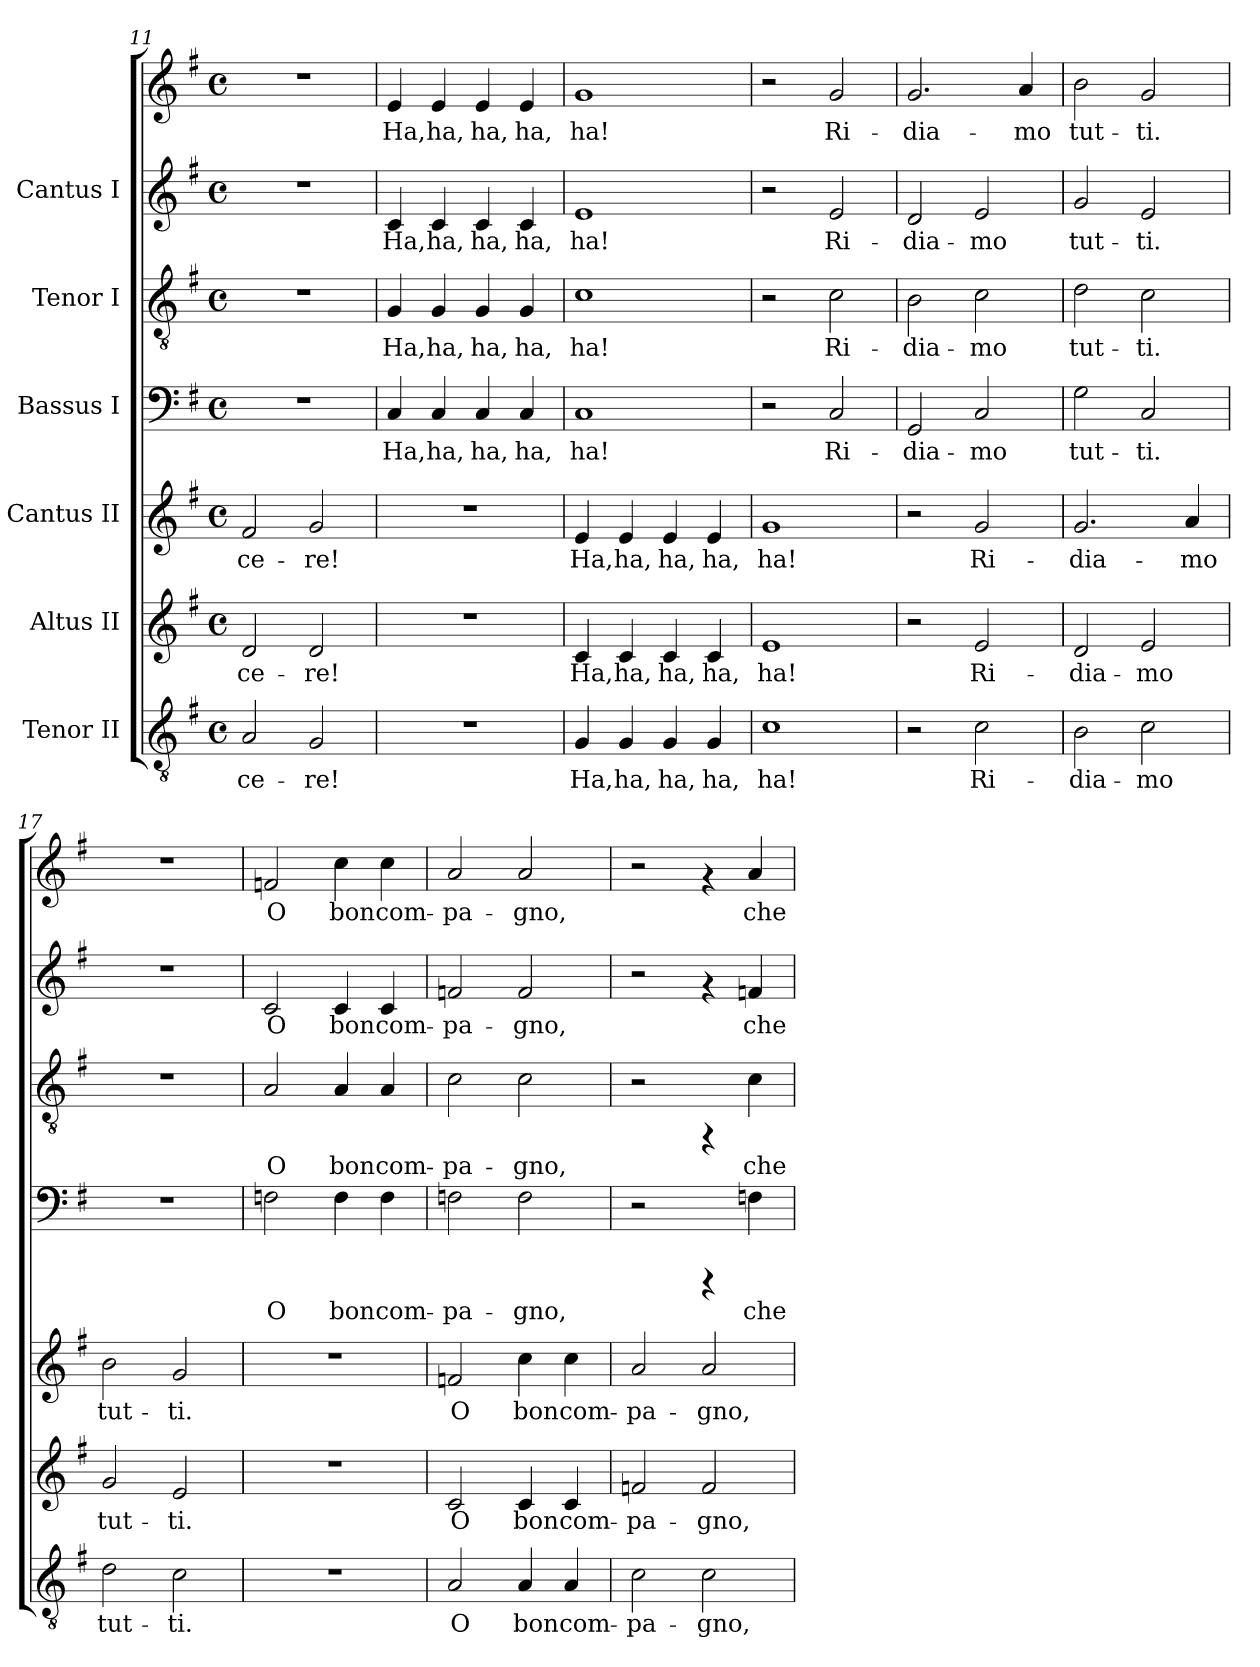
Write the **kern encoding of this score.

**kern	**text	**kern	**text	**kern	**text	**kern	**text	**kern	**text	**kern	**text	**kern	**text
*part6	*part6	*part5	*part5	*part4	*part4	*part3	*part3	*part2	*part2	*part1	*part1	*part1	*part1
*staff7	*staff7	*staff6	*staff6	*staff5	*staff5	*staff4	*staff4	*staff3	*staff3	*staff2	*staff2	*staff1	*staff1
*I"Tenor II	*	*I"Altus II	*	*I"Cantus II	*	*I"Bassus I	*	*I"Tenor I	*	*I"Cantus I	*	*	*
*clefGv2	*	*clefG2	*	*clefG2	*	*clefF4	*	*clefGv2	*	*clefG2	*	*clefG2	*
*k[f#]	*	*k[f#]	*	*k[f#]	*	*k[f#]	*	*k[f#]	*	*k[f#]	*	*k[f#]	*
*G:	*	*G:	*	*G:	*	*G:	*	*G:	*	*G:	*	*G:	*
*M4/4	*	*M4/4	*	*M4/4	*	*M4/4	*	*M4/4	*	*M4/4	*	*M4/4	*
*met(c)	*	*met(c)	*	*met(c)	*	*met(c)	*	*met(c)	*	*met(c)	*	*met(c)	*
=11	=11	=11	=11	=11	=11	=11	=11	=11	=11	=11	=11	=11	=11
!	!LO:LY:b:cj	!	!LO:LY:b:cj	!	!LO:LY:b:cj	!	!	!	!	!	!	!	!
2A/	-ce-	2d/	-ce-	2f#/	-ce-	1r	.	1r	.	1r	.	1r	.
!	!LO:LY:b:cj	!	!LO:LY:b:cj	!	!LO:LY:b:cj	!	!	!	!	!	!	!	!
2G/	-re!	2d/	-re!	2g/	-re!	.	.	.	.	.	.	.	.
=12	=12	=12	=12	=12	=12	=12	=12	=12	=12	=12	=12	=12	=12
!	!	!	!	!	!	!	!LO:LY:b:cj	!	!LO:LY:b:cj	!	!LO:LY:b:cj	!	!LO:LY:b:cj
1r	.	1r	.	1r	.	4C/	Ha,	4G/	Ha,	4c/	Ha,	4e/	Ha,
!	!	!	!	!	!	!	!LO:LY:b:cj	!	!LO:LY:b:cj	!	!LO:LY:b:cj	!	!LO:LY:b:cj
.	.	.	.	.	.	4C/	ha,	4G/	ha,	4c/	ha,	4e/	ha,
!	!	!	!	!	!	!	!LO:LY:b:cj	!	!LO:LY:b:cj	!	!LO:LY:b:cj	!	!LO:LY:b:cj
.	.	.	.	.	.	4C/	ha,	4G/	ha,	4c/	ha,	4e/	ha,
!	!	!	!	!	!	!	!LO:LY:b:cj	!	!LO:LY:b:cj	!	!LO:LY:b:cj	!	!LO:LY:b:cj
.	.	.	.	.	.	4C/	ha,	4G/	ha,	4c/	ha,	4e/	ha,
=13	=13	=13	=13	=13	=13	=13	=13	=13	=13	=13	=13	=13	=13
!	!LO:LY:b:cj	!	!LO:LY:b:cj	!	!LO:LY:b:cj	!	!LO:LY:b:cj	!	!LO:LY:b:cj	!	!LO:LY:b:cj	!	!LO:LY:b:cj
4G/	Ha,	4c/	Ha,	4e/	Ha,	1C	ha!	1c	ha!	1e	ha!	1g	ha!
!	!LO:LY:b:cj	!	!LO:LY:b:cj	!	!LO:LY:b:cj	!	!	!	!	!	!	!	!
4G/	ha,	4c/	ha,	4e/	ha,	.	.	.	.	.	.	.	.
!	!LO:LY:b:cj	!	!LO:LY:b:cj	!	!LO:LY:b:cj	!	!	!	!	!	!	!	!
4G/	ha,	4c/	ha,	4e/	ha,	.	.	.	.	.	.	.	.
!	!LO:LY:b:cj	!	!LO:LY:b:cj	!	!LO:LY:b:cj	!	!	!	!	!	!	!	!
4G/	ha,	4c/	ha,	4e/	ha,	.	.	.	.	.	.	.	.
!!LO:PB:g=z
=14	=14	=14	=14	=14	=14	=14	=14	=14	=14	=14	=14	=14	=14
!	!LO:LY:b:cj	!	!LO:LY:b:cj	!	!LO:LY:b:cj	!	!	!	!	!	!	!	!
1c	ha!	1e	ha!	1g	ha!	2r	.	2r	.	2r	.	2r	.
!	!	!	!	!	!	!	!LO:LY:b:cj	!	!LO:LY:b:cj	!	!LO:LY:b:cj	!	!LO:LY:b:cj
.	.	.	.	.	.	2C/	Ri-	2c\	Ri-	2e/	-Ri-	2g/	Ri-
=15	=15	=15	=15	=15	=15	=15	=15	=15	=15	=15	=15	=15	=15
!	!	!	!	!	!	!	!LO:LY:b:cj	!	!LO:LY:b:cj	!	!LO:LY:b:cj	!	!LO:LY:b:cj
2r	.	2r	.	2r	.	2GG/	-dia-	2B\	-dia-	2d/	dia-	2.g/	-dia-
!	!LO:LY:b:cj	!	!LO:LY:b:cj	!	!LO:LY:b:cj	!	!LO:LY:b:cj	!	!LO:LY:b:cj	!	!LO:LY:b:cj	!	!
2c\	Ri-	2e/	Ri-	2g/	Ri-	2C/	-mo	2c\	-mo	2e/	-mo	.	.
!	!	!	!	!	!	!	!	!	!	!	!	!	!LO:LY:b:cj
.	.	.	.	.	.	.	.	.	.	.	.	4a/	-mo
=16	=16	=16	=16	=16	=16	=16	=16	=16	=16	=16	=16	=16	=16
!	!LO:LY:b:cj	!	!LO:LY:b:cj	!	!LO:LY:b:cj	!	!LO:LY:b:cj	!	!LO:LY:b:cj	!	!LO:LY:b:cj	!	!LO:LY:b:cj
2B\	-dia-	2d/	-dia-	2.g/	-dia-	2G\	tut-	2d\	tut-	2g/	tut-	2b\	tut-
!	!LO:LY:b:cj	!	!LO:LY:b:cj	!	!	!	!LO:LY:b:cj	!	!LO:LY:b:cj	!	!LO:LY:b:cj	!	!LO:LY:b:cj
2c\	-mo	2e/	-mo	.	.	2C/	-ti.	2c\	-ti.	2e/	-ti.	2g/	-ti.
!	!	!	!	!	!LO:LY:b:cj	!	!	!	!	!	!	!	!
.	.	.	.	4a/	-mo	.	.	.	.	.	.	.	.
=17	=17	=17	=17	=17	=17	=17	=17	=17	=17	=17	=17	=17	=17
!	!LO:LY:b:cj	!	!LO:LY:b:cj	!	!LO:LY:b:cj	!	!	!	!	!	!	!	!
2d\	tut-	2g/	tut-	2b\	tut-	1r	.	1r	.	1r	.	1r	.
!	!LO:LY:b:cj	!	!LO:LY:b:cj	!	!LO:LY:b:cj	!	!	!	!	!	!	!	!
2c\	-ti.	2e/	-ti.	2g/	-ti.	.	.	.	.	.	.	.	.
=18	=18	=18	=18	=18	=18	=18	=18	=18	=18	=18	=18	=18	=18
!	!	!	!	!	!	!	!LO:LY:b:cj	!	!LO:LY:b:cj	!	!LO:LY:b:cj	!	!LO:LY:b:cj
1r	.	1r	.	1r	.	2Fn\	O	2A/	O	2c/	-O	2fn/	O
!	!	!	!	!	!	!	!LO:LY:b:cj	!	!LO:LY:b:cj	!	!LO:LY:b:cj	!	!LO:LY:b:cj
.	.	.	.	.	.	4F\	bon	4A/	bon	4c/	bon	4cc\	bon
!	!	!	!	!	!	!	!LO:LY:b:cj	!	!LO:LY:b:cj	!	!LO:LY:b:cj	!	!LO:LY:b:cj
.	.	.	.	.	.	4F\	com-	4A/	com-	4c/	com-	4cc\	com-
=19	=19	=19	=19	=19	=19	=19	=19	=19	=19	=19	=19	=19	=19
!	!LO:LY:b:cj	!	!LO:LY:b:cj	!	!LO:LY:b:cj	!	!LO:LY:b:cj	!	!LO:LY:b:cj	!	!LO:LY:b:cj	!	!LO:LY:b:cj
2A/	O	2c/	O	2fn/	O	2Fn\	-pa-	2c\	-pa-	2fn/	pa-	2a/	-pa-
!	!LO:LY:b:cj	!	!LO:LY:b:cj	!	!LO:LY:b:cj	!	!LO:LY:b:cj	!	!LO:LY:b:cj	!	!LO:LY:b:cj	!	!LO:LY:b:cj
4A/	bon	4c/	bon	4cc\	bon	2F\	-gno,	2c\	-gno,	2f/	-gno,	2a/	-gno,
!	!LO:LY:b:cj	!	!LO:LY:b:cj	!	!LO:LY:b:cj	!	!	!	!	!	!	!	!
4A/	com-	4c/	com-	4cc\	com-	.	.	.	.	.	.	.	.
=20	=20	=20	=20	=20	=20	=20	=20	=20	=20	=20	=20	=20	=20
!	!LO:LY:b:cj	!	!LO:LY:b:cj	!	!LO:LY:b:cj	!	!	!	!	!	!	!	!
2c\	-pa-	2fn/	-pa-	2a/	-pa-	2r	.	2r	.	2r	.	2r	.
!	!LO:LY:b:cj	!	!LO:LY:b:cj	!	!LO:LY:b:cj	!	!	!	!	!	!	!	!
2c\	-gno,	2f/	-gno,	2a/	-gno,	4rCCC	.	4rFF	.	4rf	.	4rf	.
!	!	!	!	!	!	!	!LO:LY:b:cj	!	!LO:LY:b:cj	!	!LO:LY:b:cj	!	!LO:LY:b:cj
.	.	.	.	.	.	4Fn\	che	4c\	che	4fn/	che	4a/	che
=	=	=	=	=	=	=	=	=	=	=	=	=	=
*-	*-	*-	*-	*-	*-	*-	*-	*-	*-	*-	*-	*-	*-
